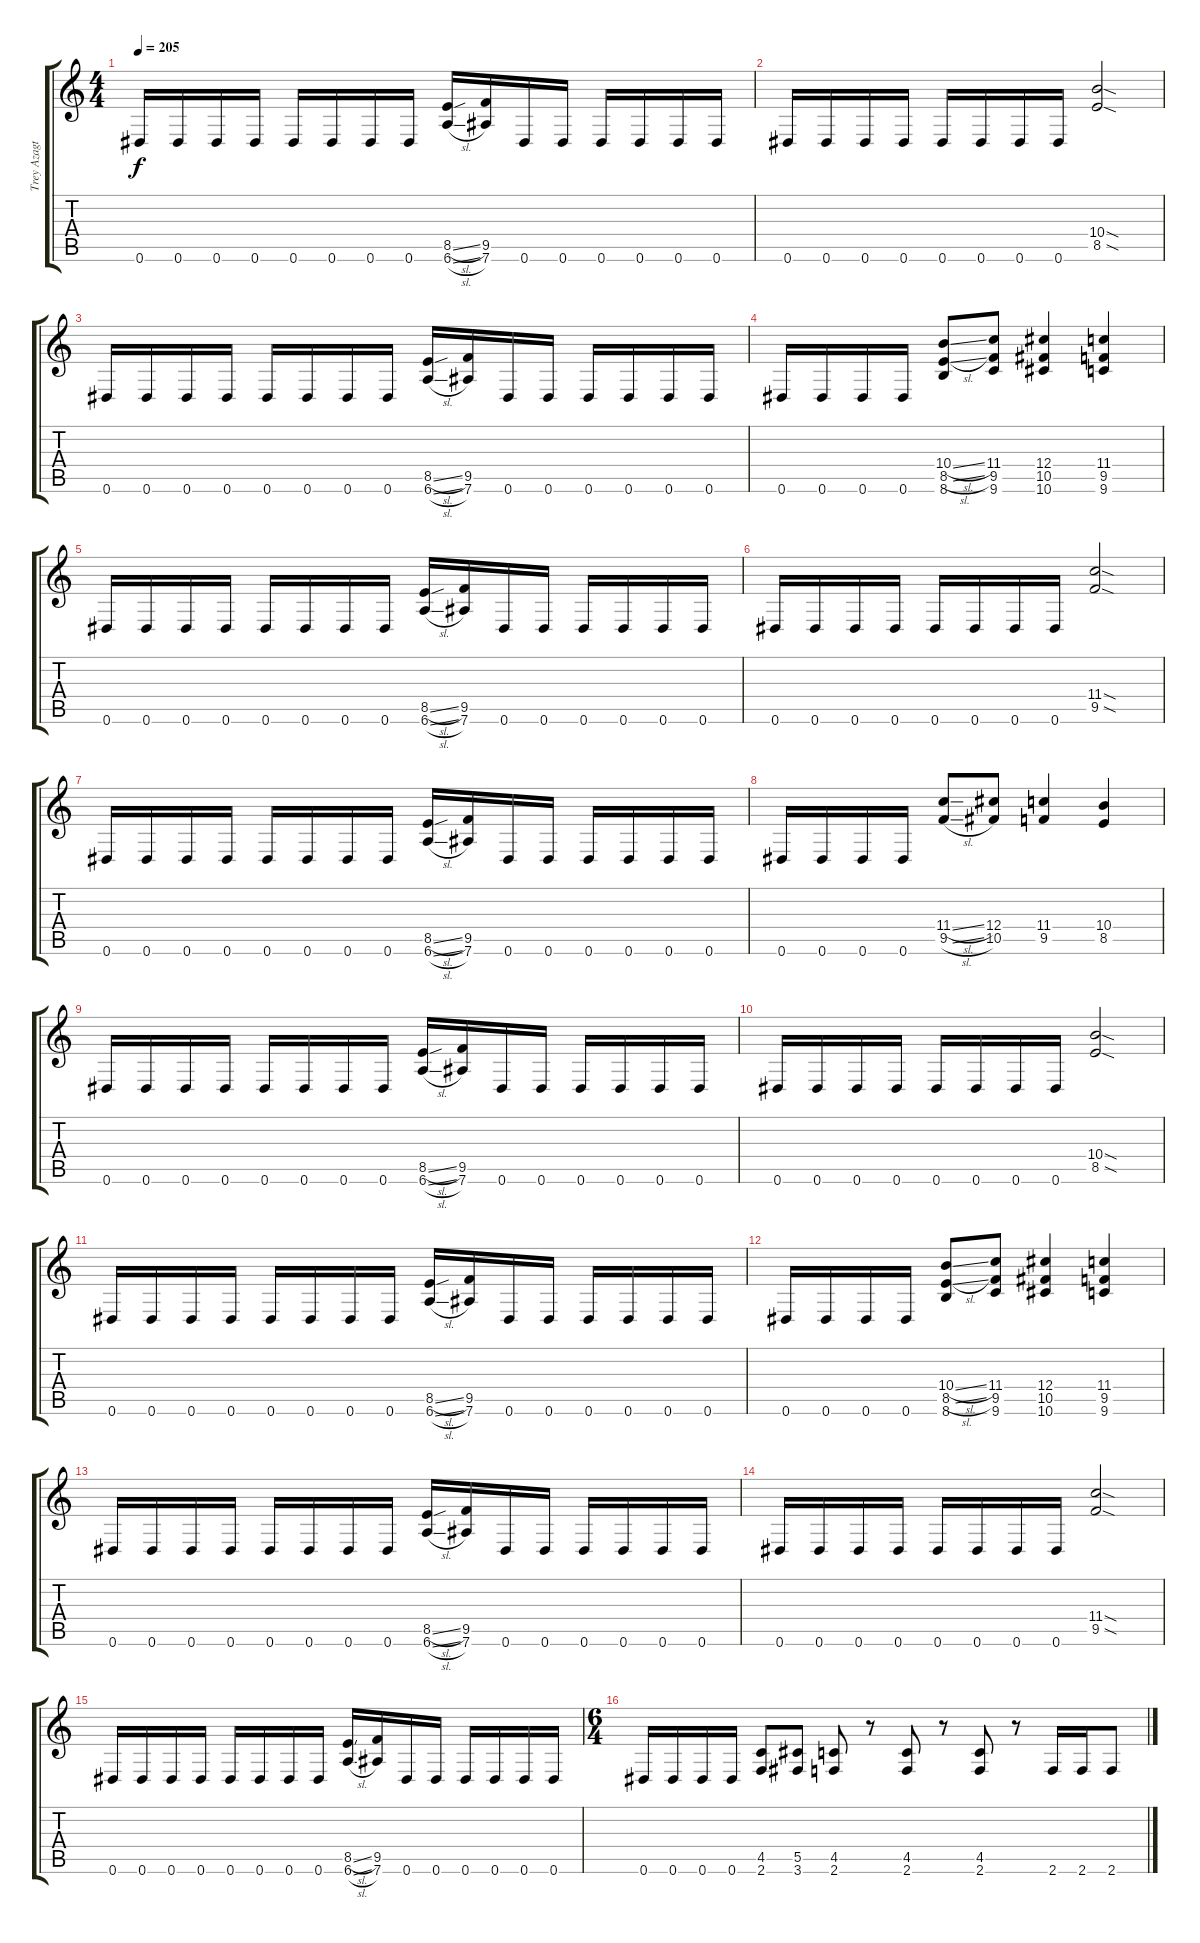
\track ("Trey Azagthoth" "Trey Azagt") {instrument overdrivenguitar}
\staff {score tabs}
\tuning (Eb4 Bb3 Gb3 Db3 Ab2 Eb2) {hide}
\ts (4 4)
\tempo 205
\clef g2
\ks c
0.6.16{dy f} 0.6.16 0.6.16 0.6.16 0.6.16 0.6.16 0.6.16 0.6.16 (8.5{sl} 6.6{sl}).16 (9.5 7.6).16 0.6.16 0.6.16 0.6.16 0.6.16 0.6.16 0.6.16 |
0.6.16 0.6.16 0.6.16 0.6.16 0.6.16 0.6.16 0.6.16 0.6.16 (10.4{sod} 8.5{sod}).2 |
0.6.16 0.6.16 0.6.16 0.6.16 0.6.16 0.6.16 0.6.16 0.6.16 (8.5{sl} 6.6{sl}).16 (9.5 7.6).16 0.6.16 0.6.16 0.6.16 0.6.16 0.6.16 0.6.16 |
0.6.16 0.6.16 0.6.16 0.6.16 (10.4{sl} 8.5{sl} 8.6).8 (11.4 9.5 9.6).8 (12.4 10.5 10.6).4 (11.4 9.5 9.6).4 |
0.6.16 0.6.16 0.6.16 0.6.16 0.6.16 0.6.16 0.6.16 0.6.16 (8.5{sl} 6.6{sl}).16 (9.5 7.6).16 0.6.16 0.6.16 0.6.16 0.6.16 0.6.16 0.6.16 |
0.6.16 0.6.16 0.6.16 0.6.16 0.6.16 0.6.16 0.6.16 0.6.16 (11.4{sod} 9.5{sod}).2 |
0.6.16 0.6.16 0.6.16 0.6.16 0.6.16 0.6.16 0.6.16 0.6.16 (8.5{sl} 6.6{sl}).16 (9.5 7.6).16 0.6.16 0.6.16 0.6.16 0.6.16 0.6.16 0.6.16 |
0.6.16 0.6.16 0.6.16 0.6.16 (11.4{sl} 9.5{sl}).8 (12.4 10.5).8 (11.4 9.5).4 (10.4 8.5).4 |
0.6.16 0.6.16 0.6.16 0.6.16 0.6.16 0.6.16 0.6.16 0.6.16 (8.5{sl} 6.6{sl}).16 (9.5 7.6).16 0.6.16 0.6.16 0.6.16 0.6.16 0.6.16 0.6.16 |
0.6.16 0.6.16 0.6.16 0.6.16 0.6.16 0.6.16 0.6.16 0.6.16 (10.4{sod} 8.5{sod}).2 |
0.6.16 0.6.16 0.6.16 0.6.16 0.6.16 0.6.16 0.6.16 0.6.16 (8.5{sl} 6.6{sl}).16 (9.5 7.6).16 0.6.16 0.6.16 0.6.16 0.6.16 0.6.16 0.6.16 |
0.6.16 0.6.16 0.6.16 0.6.16 (10.4{sl} 8.5{sl} 8.6).8 (11.4 9.5 9.6).8 (12.4 10.5 10.6).4 (11.4 9.5 9.6).4 |
0.6.16 0.6.16 0.6.16 0.6.16 0.6.16 0.6.16 0.6.16 0.6.16 (8.5{sl} 6.6{sl}).16 (9.5 7.6).16 0.6.16 0.6.16 0.6.16 0.6.16 0.6.16 0.6.16 |
0.6.16 0.6.16 0.6.16 0.6.16 0.6.16 0.6.16 0.6.16 0.6.16 (11.4{sod} 9.5{sod}).2 |
0.6.16 0.6.16 0.6.16 0.6.16 0.6.16 0.6.16 0.6.16 0.6.16 (8.5{sl} 6.6{sl}).16 (9.5 7.6).16 0.6.16 0.6.16 0.6.16 0.6.16 0.6.16 0.6.16 |
\ts (6 4)
0.6.16 0.6.16 0.6.16 0.6.16 (4.5 2.6).8 (5.5 3.6).8 (4.5 2.6).8 r.8 (4.5 2.6).8 r.8 (4.5 2.6).8 r.8 2.6.16 2.6.16 2.6.8
